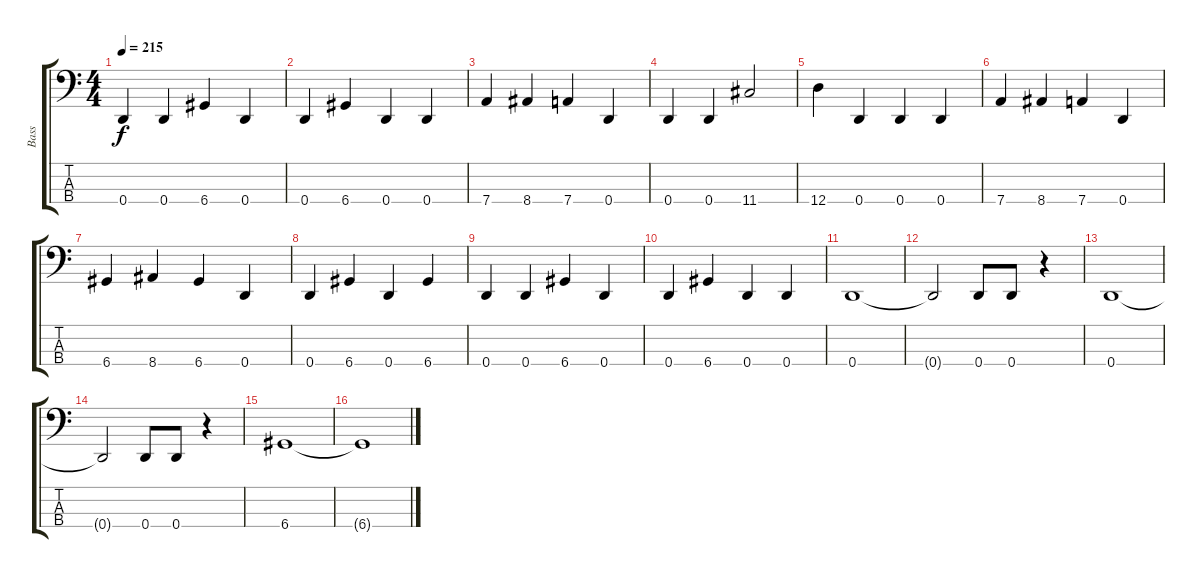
\track ("Bass" "Bass") {instrument electricbassfinger}
\staff {score tabs}
\tuning (G2 D2 A1 D1) {hide}
\ts (4 4)
\tempo 215
\clef f4
\ks c
0.4.4{dy f} 0.4.4 6.4.4 0.4.4 |
0.4.4 6.4.4 0.4.4 0.4.4 |
7.4.4 8.4.4 7.4.4 0.4.4 |
0.4.4 0.4.4 11.4.2 |
12.4.4 0.4.4 0.4.4 0.4.4 |
7.4.4 8.4.4 7.4.4 0.4.4 |
6.4.4 8.4.4 6.4.4 0.4.4 |
0.4.4 6.4.4 0.4.4 6.4.4 |
0.4.4 0.4.4 6.4.4 0.4.4 |
0.4.4 6.4.4 0.4.4 0.4.4 |
0.4.1 |
0.4{t}.2 0.4.8 0.4.8 r.4 |
0.4.1 |
0.4{t}.2 0.4.8 0.4.8 r.4 |
6.4.1 |
6.4{t}.1
